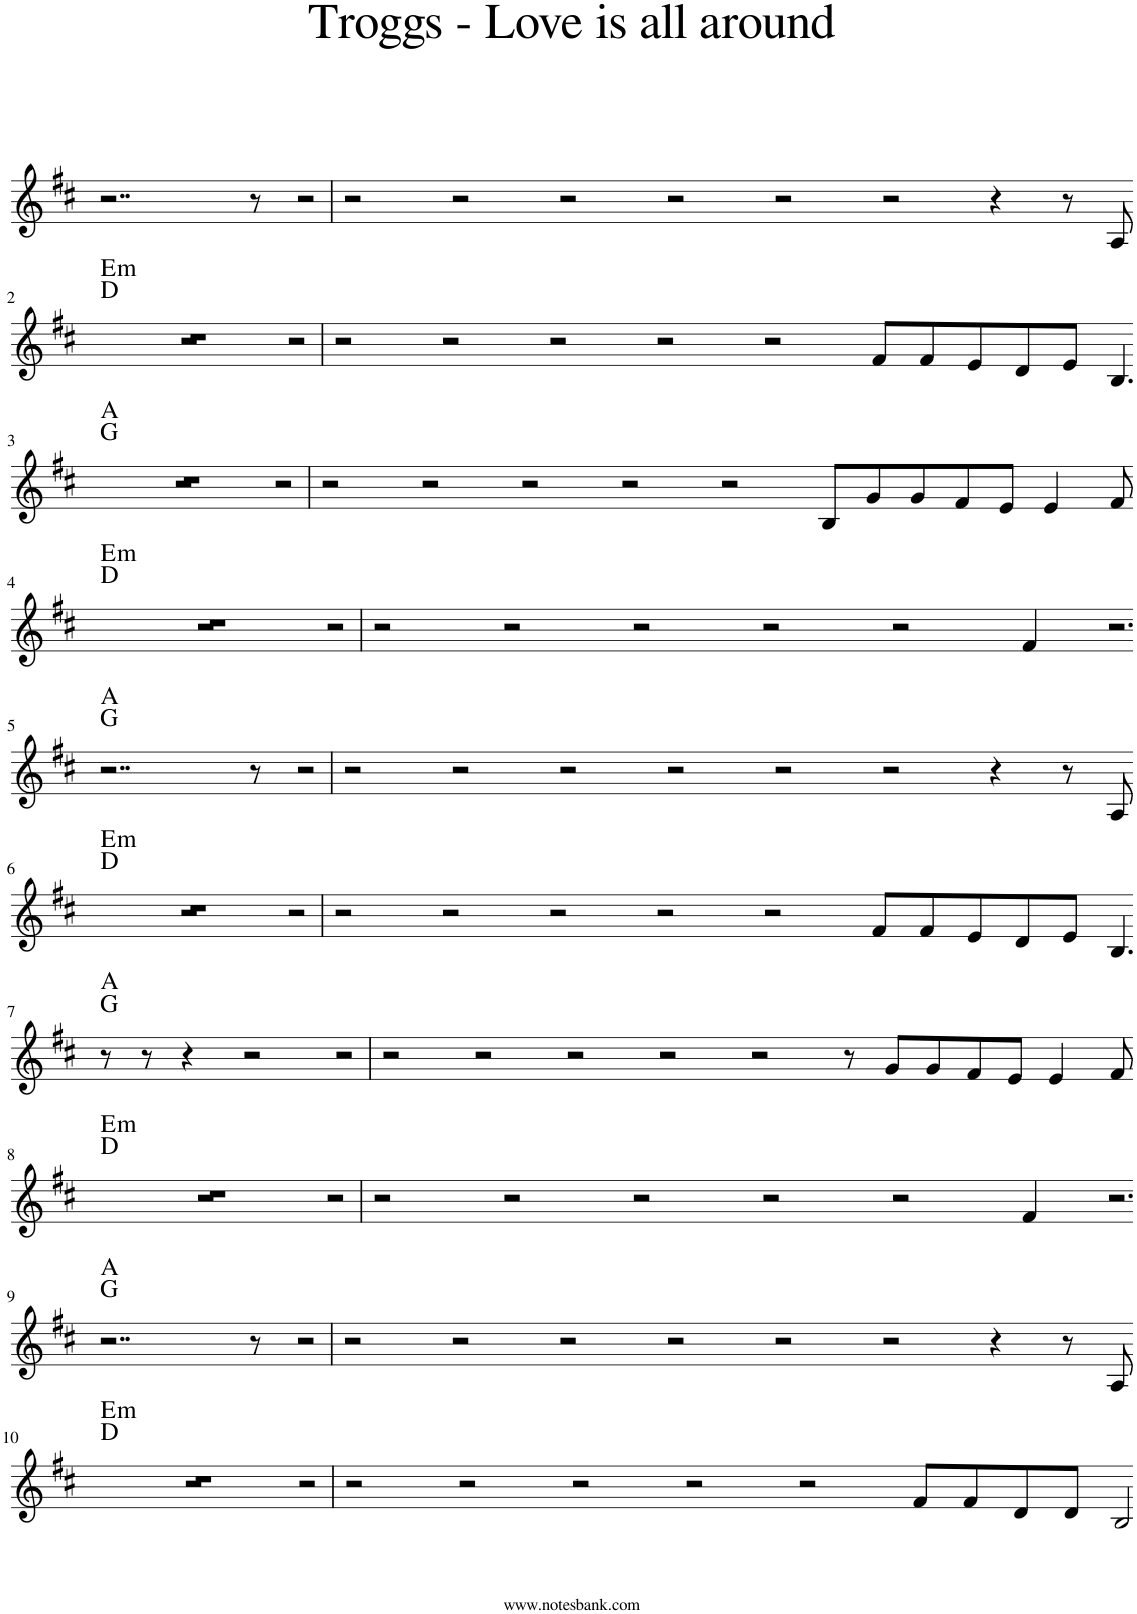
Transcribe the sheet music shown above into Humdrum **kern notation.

**kern	**harte
*part1	*part1
*staff1	*
*I"Alto Saxophone	*
*I'A Sax	*
*clefG2	*
*Trd5c9	*
*k[f#c#]	*
=1	=1
2..r	.
8r	.
2r	.
2r	.
2r	.
2r	.
2r	.
2r	.
2r	.
4r	.
8r	.
8A/	.
!!LO:LB:g=z
=2	=2
!	!LO:H:n=2:kt=m
1r	D:maj E:min
2r	.
2r	.
2r	.
2r	.
2r	.
2r	.
2r	.
8f#/L	.
8f#/	.
8e/	.
8d/	.
8e/J	.
[4.B/	.
!!LO:LB:g=z
=3	=3
1r	G:maj A:maj
2r	.
2r	.
2r	.
2r	.
2r	.
2r	.
2r	.
8B/L]	.
8g/	.
8g/	.
8f#/	.
8e/J	.
4e/	.
[8f#/	.
!!LO:LB:g=z
=4	=4
!	!LO:H:n=2:kt=m
1r	D:maj E:min
2r	.
2r	.
2r	.
2r	.
2r	.
2r	.
2r	.
4f#/]	.
2.r	.
!!LO:LB:g=z
=5	=5
2..r	G:maj A:maj
8r	.
2r	.
2r	.
2r	.
2r	.
2r	.
2r	.
2r	.
4r	.
8r	.
8A/	.
!!LO:LB:g=z
=6	=6
!	!LO:H:n=2:kt=m
1r	D:maj E:min
2r	.
2r	.
2r	.
2r	.
2r	.
2r	.
2r	.
8f#/L	.
8f#/	.
8e/	.
8d/	.
8e/J	.
4.B/	.
!!LO:LB:g=z
=7	=7
8r	G:maj A:maj
8r	.
4r	.
2r	.
2r	.
2r	.
2r	.
2r	.
2r	.
2r	.
8r	.
8g/L	.
8g/	.
8f#/	.
8e/J	.
4e/	.
[8f#/	.
!!LO:LB:g=z
=8	=8
!	!LO:H:n=2:kt=m
1r	D:maj E:min
2r	.
2r	.
2r	.
2r	.
2r	.
2r	.
2r	.
4f#/]	.
2.r	.
!!LO:LB:g=z
=9	=9
2..r	G:maj A:maj
8r	.
2r	.
2r	.
2r	.
2r	.
2r	.
2r	.
2r	.
4r	.
8r	.
8A/	.
!!LO:LB:g=z
=10	=10
!	!LO:H:n=2:kt=m
1r	D:maj E:min
2r	.
2r	.
2r	.
2r	.
2r	.
2r	.
2r	.
8f#/L	.
8f#/	.
8d/	.
8d/J	.
2B/	.
=	=
*-	*-
